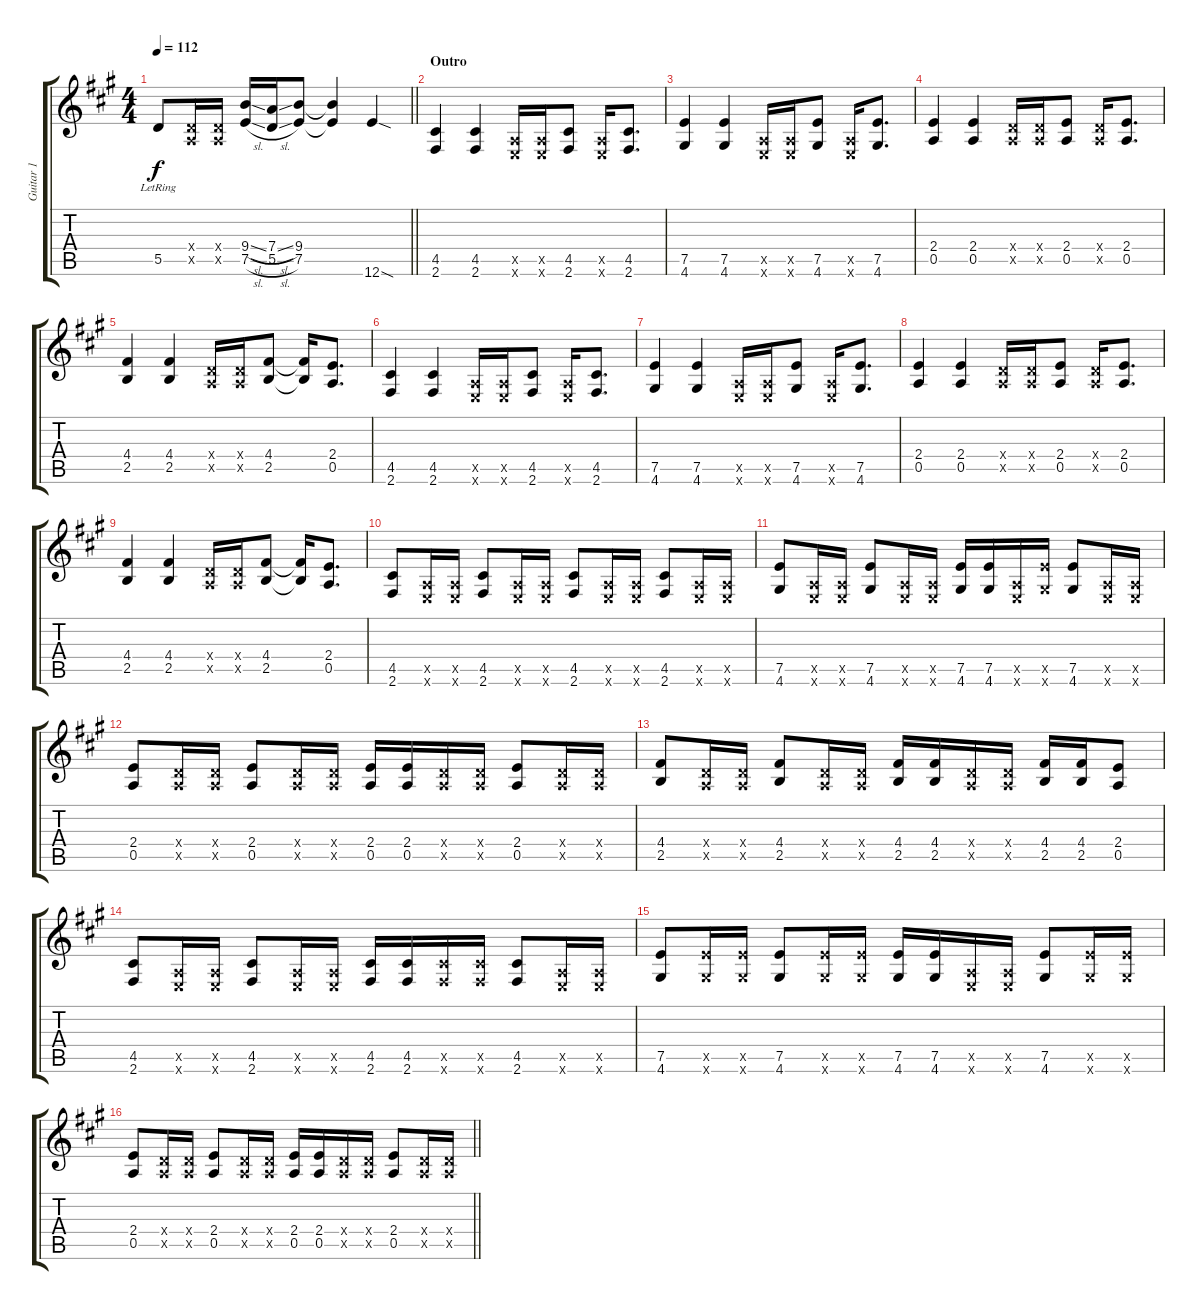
\track ("Guitar 1" "Guitar 1") {instrument distortionguitar}
\staff {score tabs}
\tuning (E4 B3 G3 D3 A2 E2) {hide}
\ts (4 4)
\tempo 112
\clef g2
\barLineRight lightlight
\ks a
5.5{lr}.8{dy f} (0.4{x} 0.5{x}).16 (0.4{x} 0.5{x}).16 (9.4{sl} 7.5{sl}).16 (7.4{sl} 5.5{sl}).16 (9.4 7.5).8 (9.4{t} 7.5{t}).4 12.6{sod}.4 |
\section ("" "Outro")
(4.5 2.6).4 (4.5 2.6).4 (0.5{x} 0.6{x}).16 (0.5{x} 0.6{x}).16 (4.5 2.6).8 (0.5{x} 0.6{x}).16 (4.5 2.6).8{d} |
(7.5 4.6).4 (7.5 4.6).4 (0.5{x} 0.6{x}).16 (0.5{x} 0.6{x}).16 (7.5 4.6).8 (0.5{x} 0.6{x}).16 (7.5 4.6).8{d} |
(2.4 0.5).4 (2.4 0.5).4 (0.4{x} 0.5{x}).16 (0.4{x} 0.5{x}).16 (2.4 0.5).8 (0.4{x} 0.5{x}).16 (2.4 0.5).8{d} |
(4.4 2.5).4 (4.4 2.5).4 (0.4{x} 0.5{x}).16 (0.4{x} 0.5{x}).16 (4.4 2.5).8 (4.4{t} 2.5{t}).16 (2.4 0.5).8{d} |
(4.5 2.6).4 (4.5 2.6).4 (0.5{x} 0.6{x}).16 (0.5{x} 0.6{x}).16 (4.5 2.6).8 (0.5{x} 0.6{x}).16 (4.5 2.6).8{d} |
(7.5 4.6).4 (7.5 4.6).4 (0.5{x} 0.6{x}).16 (0.5{x} 0.6{x}).16 (7.5 4.6).8 (0.5{x} 0.6{x}).16 (7.5 4.6).8{d} |
(2.4 0.5).4 (2.4 0.5).4 (0.4{x} 0.5{x}).16 (0.4{x} 0.5{x}).16 (2.4 0.5).8 (0.4{x} 0.5{x}).16 (2.4 0.5).8{d} |
(4.4 2.5).4 (4.4 2.5).4 (0.4{x} 0.5{x}).16 (0.4{x} 0.5{x}).16 (4.4 2.5).8 (4.4{t} 2.5{t}).16 (2.4 0.5).8{d} |
(4.5 2.6).8 (0.5{x} 0.6{x}).16 (0.5{x} 0.6{x}).16 (4.5 2.6).8 (0.5{x} 0.6{x}).16 (0.5{x} 0.6{x}).16 (4.5 2.6).8 (0.5{x} 0.6{x}).16 (0.5{x} 0.6{x}).16 (4.5 2.6).8 (0.5{x} 0.6{x}).16 (0.5{x} 0.6{x}).16 |
(7.5 4.6).8 (0.5{x} 0.6{x}).16 (0.5{x} 0.6{x}).16 (7.5 4.6).8 (0.5{x} 0.6{x}).16 (0.5{x} 0.6{x}).16 (7.5 4.6).16 (7.5 4.6).16 (0.5{x} 0.6{x}).16 (7.5{x} 4.6{x}).16 (7.5 4.6).8 (0.5{x} 0.6{x}).16 (0.5{x} 0.6{x}).16 |
(2.4 0.5).8 (0.4{x} 0.5{x}).16 (0.4{x} 0.5{x}).16 (2.4 0.5).8 (0.4{x} 0.5{x}).16 (0.4{x} 0.5{x}).16 (2.4 0.5).16 (2.4 0.5).16 (0.4{x} 0.5{x}).16 (0.4{x} 0.5{x}).16 (2.4 0.5).8 (0.4{x} 0.5{x}).16 (0.4{x} 0.5{x}).16 |
(4.4 2.5).8 (0.4{x} 0.5{x}).16 (0.4{x} 0.5{x}).16 (4.4 2.5).8 (0.4{x} 0.5{x}).16 (0.4{x} 0.5{x}).16 (4.4 2.5).16 (4.4 2.5).16 (0.4{x} 0.5{x}).16 (0.4{x} 0.5{x}).16 (4.4 2.5).16 (4.4 2.5).16 (2.4 0.5).8 |
(4.5 2.6).8 (0.5{x} 0.6{x}).16 (0.5{x} 0.6{x}).16 (4.5 2.6).8 (0.5{x} 0.6{x}).16 (0.5{x} 0.6{x}).16 (4.5 2.6).16 (4.5 2.6).16 (4.5{x} 2.6{x}).16 (4.5{x} 2.6{x}).16 (4.5 2.6).8 (0.5{x} 0.6{x}).16 (0.5{x} 0.6{x}).16 |
(7.5 4.6).8 (7.5{x} 4.6{x}).16 (7.5{x} 4.6{x}).16 (7.5 4.6).8 (7.5{x} 4.6{x}).16 (7.5{x} 4.6{x}).16 (7.5 4.6).16 (7.5 4.6).16 (0.5{x} 0.6{x}).16 (0.5{x} 0.6{x}).16 (7.5 4.6).8 (7.5{x} 4.6{x}).16 (7.5{x} 4.6{x}).16 |
\barLineRight lightlight
(2.4 0.5).8 (0.4{x} 0.5{x}).16 (0.4{x} 0.5{x}).16 (2.4 0.5).8 (0.4{x} 0.5{x}).16 (0.4{x} 0.5{x}).16 (2.4 0.5).16 (2.4 0.5).16 (0.4{x} 0.5{x}).16 (0.4{x} 0.5{x}).16 (2.4 0.5).8 (0.4{x} 0.5{x}).16 (0.4{x} 0.5{x}).16
